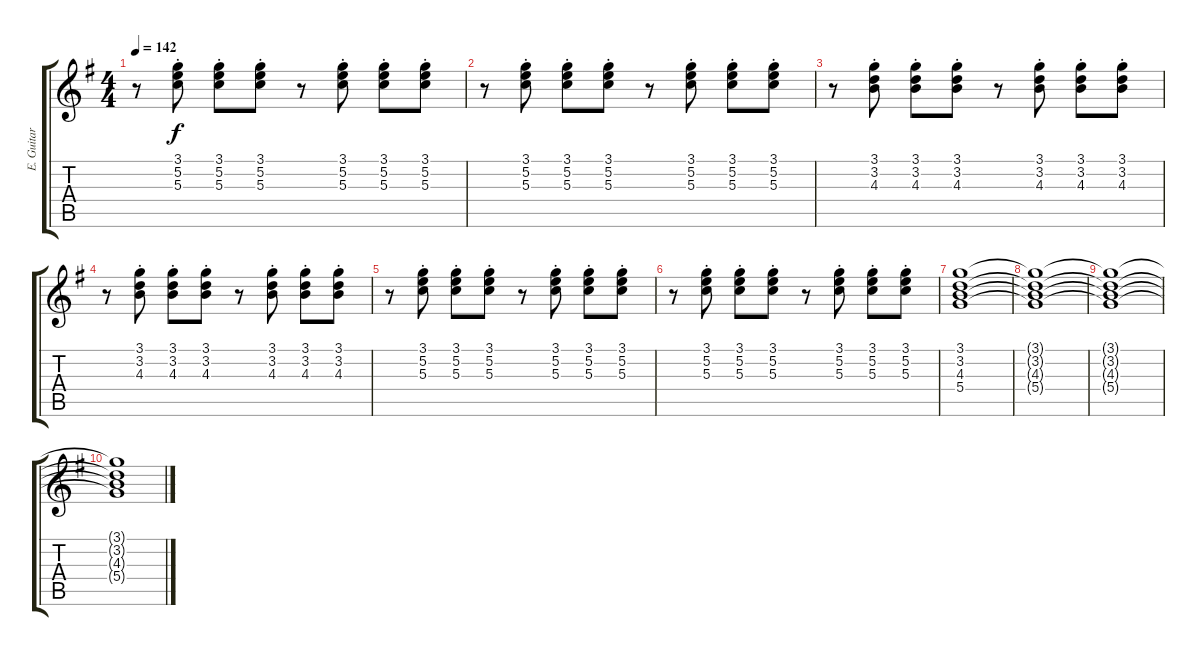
\track ("E. Guitar II" "E. Guitar ") {instrument electricguitarclean}
\staff {score tabs}
\tuning (E4 B3 G3 D3 A2 E2) {hide}
\ts (4 4)
\tempo 142
\clef g2
\ks g
r.8{dy f} (3.1{st} 5.2{st} 5.3{st}).8 (3.1{st} 5.2{st} 5.3{st}).8 (3.1{st} 5.2{st} 5.3{st}).8 r.8 (3.1{st} 5.2{st} 5.3{st}).8 (3.1{st} 5.2{st} 5.3{st}).8 (3.1{st} 5.2{st} 5.3{st}).8 |
r.8 (3.1{st} 5.2{st} 5.3{st}).8 (3.1{st} 5.2{st} 5.3{st}).8 (3.1{st} 5.2{st} 5.3{st}).8 r.8 (3.1{st} 5.2{st} 5.3{st}).8 (3.1{st} 5.2{st} 5.3{st}).8 (3.1{st} 5.2{st} 5.3{st}).8 |
r.8 (3.1{st} 3.2{st} 4.3{st}).8 (3.1{st} 3.2{st} 4.3{st}).8 (3.1{st} 3.2{st} 4.3{st}).8 r.8 (3.1{st} 3.2{st} 4.3{st}).8 (3.1{st} 3.2{st} 4.3{st}).8 (3.1{st} 3.2{st} 4.3{st}).8 |
r.8 (3.1{st} 3.2{st} 4.3{st}).8 (3.1{st} 3.2{st} 4.3{st}).8 (3.1{st} 3.2{st} 4.3{st}).8 r.8 (3.1{st} 3.2{st} 4.3{st}).8 (3.1{st} 3.2{st} 4.3{st}).8 (3.1{st} 3.2{st} 4.3{st}).8 |
r.8 (3.1{st} 5.2{st} 5.3{st}).8 (3.1{st} 5.2{st} 5.3{st}).8 (3.1{st} 5.2{st} 5.3{st}).8 r.8 (3.1{st} 5.2{st} 5.3{st}).8 (3.1{st} 5.2{st} 5.3{st}).8 (3.1{st} 5.2{st} 5.3{st}).8 |
r.8 (3.1{st} 5.2{st} 5.3{st}).8 (3.1{st} 5.2{st} 5.3{st}).8 (3.1{st} 5.2{st} 5.3{st}).8 r.8 (3.1{st} 5.2{st} 5.3{st}).8 (3.1{st} 5.2{st} 5.3{st}).8 (3.1{st} 5.2{st} 5.3{st}).8 |
(3.1 3.2 4.3 5.4).1 |
(3.1{t} 3.2{t} 4.3{t} 5.4{t}).1 |
(3.1{t} 3.2{t} 4.3{t} 5.4{t}).1 |
(3.1{t} 3.2{t} 4.3{t} 5.4{t}).1
